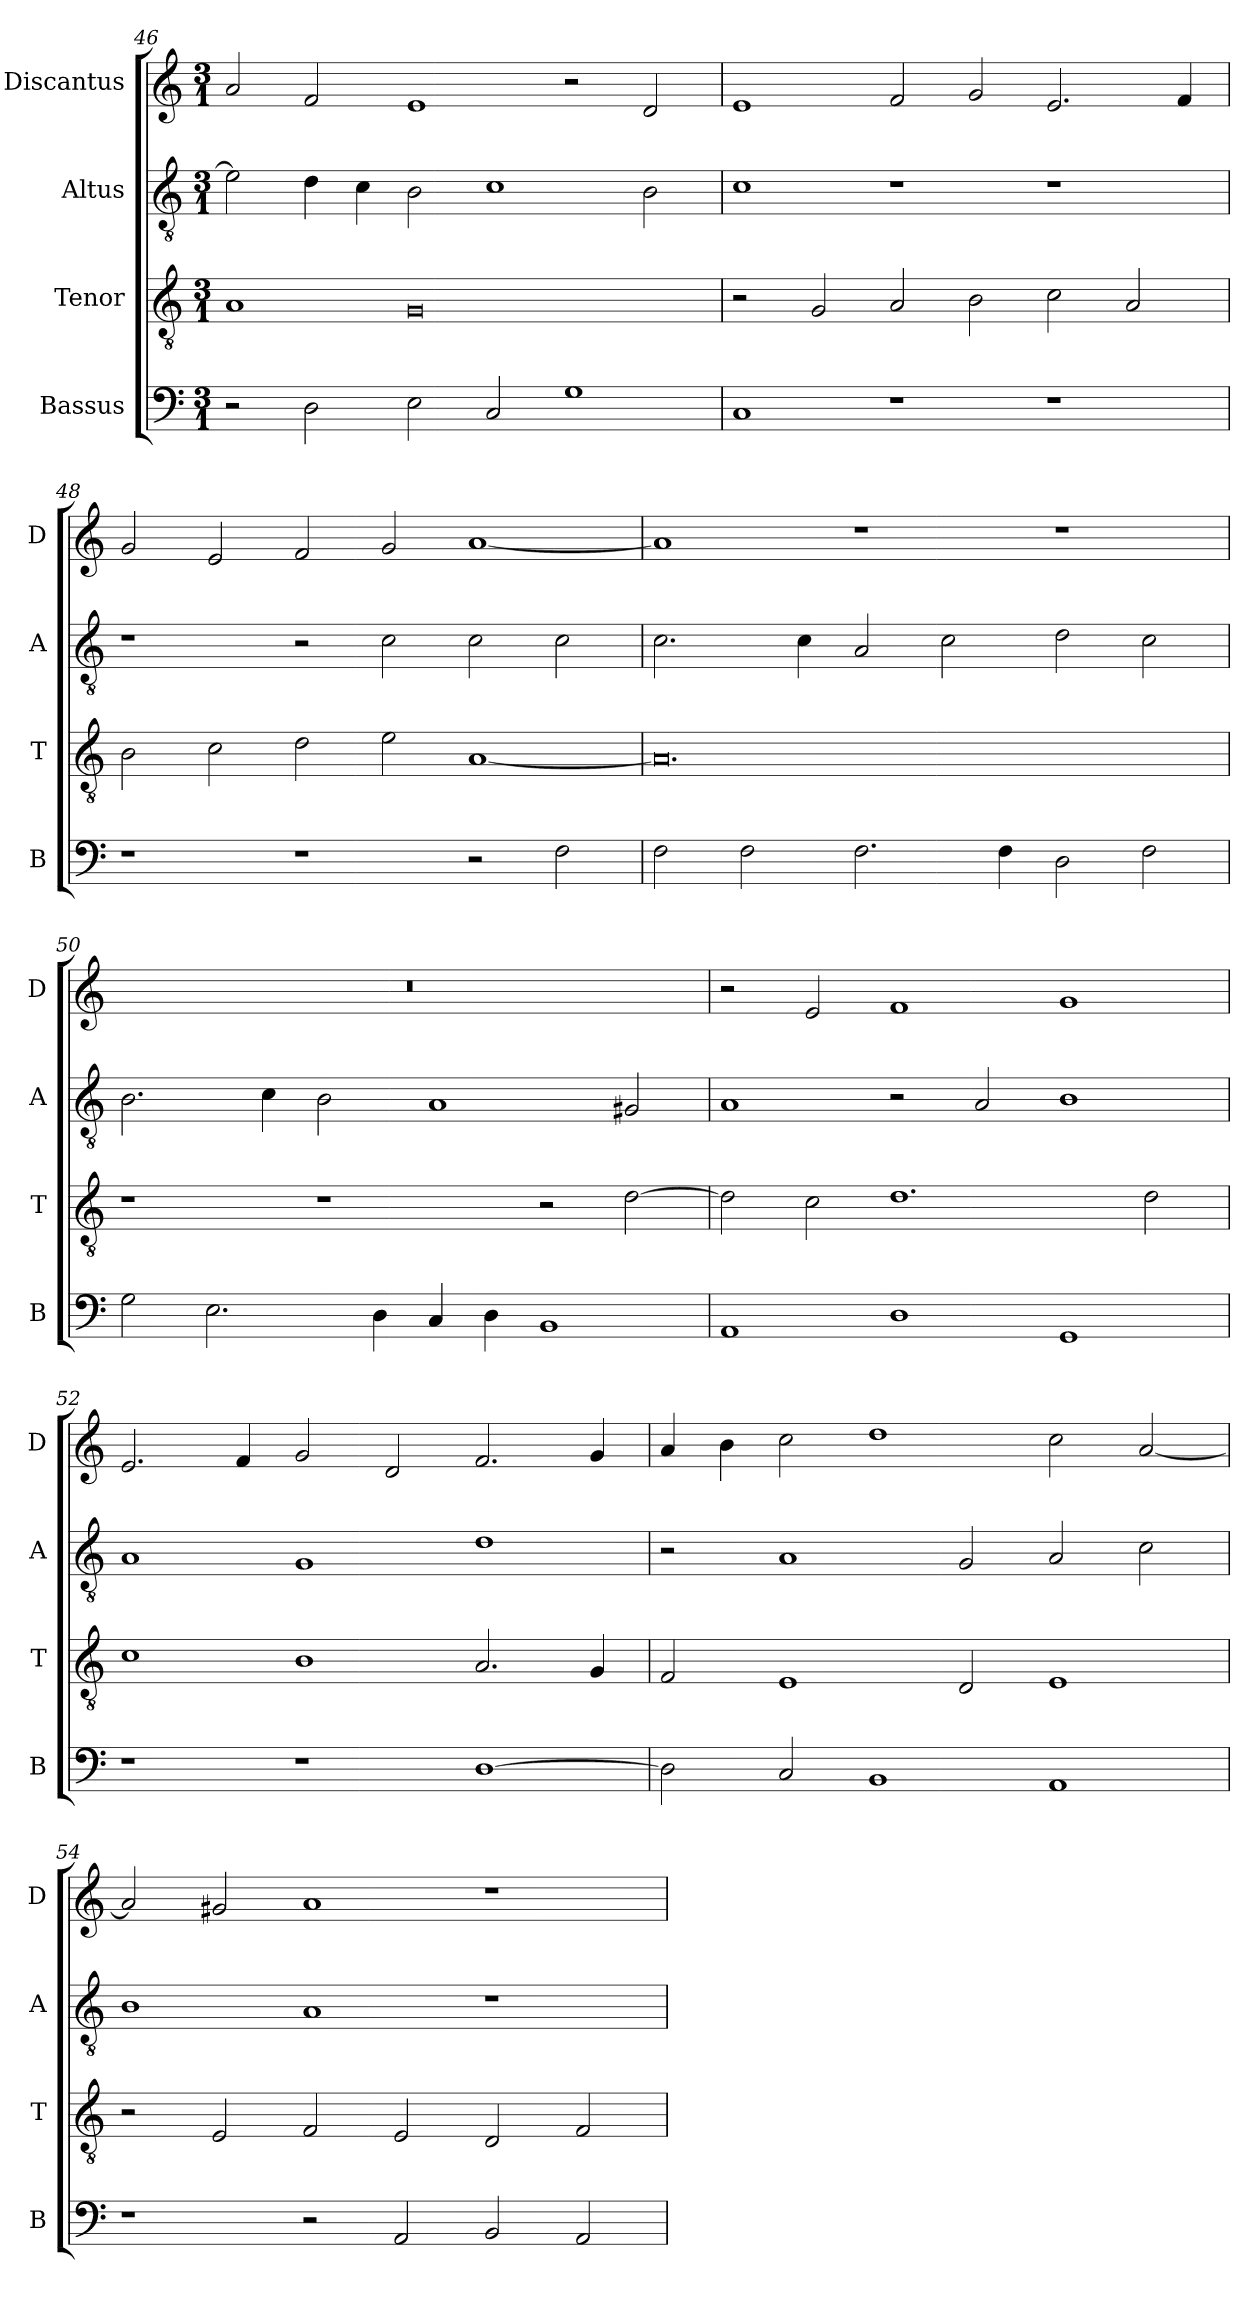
**kern	**kern	**kern	**kern
*part4	*part3	*part2	*part1
*staff4	*staff3	*staff2	*staff1
*I"Bassus	*I"Tenor	*I"Altus	*I"Discantus
*I'B	*I'T	*I'A	*I'D
*clefF4	*clefGv2	*clefGv2	*clefG2
*k[]	*k[]	*k[]	*k[]
*M3/1	*M3/1	*M3/1	*M3/1
=46	=46	=46	=46
2r	1A	2e\]	2a/
2D\	.	4d\	2f/
.	.	4c\	.
2E\	0G	2B\	1e
2C/	.	1c	.
1G	.	.	2r
.	.	2B\	2d/
=47	=47	=47	=47
1C	2r	1c	1e
.	2G/	.	.
1r	2A/	1r	2f/
.	2B\	.	2g/
1r	2c\	1r	2.e/
.	2A/	.	.
.	.	.	4f/
=48	=48	=48	=48
1r	2B\	1r	2g/
.	2c\	.	2e/
1r	2d\	2r	2f/
.	2e\	2c\	2g/
2r	[1A	2c\	[1a
2F\	.	2c\	.
=49	=49	=49	=49
2F\	0.A]	2.c\	1a]
2F\	.	.	.
.	.	4c\	.
2.F\	.	2A/	1r
.	.	2c\	.
4F\	.	.	.
2D\	.	2d\	1r
2F\	.	2c\	.
=50	=50	=50	=50
2G\	1r	2.B\	0.r
2.E\	.	.	.
.	.	4c\	.
.	1r	2B\	.
4D\	.	.	.
4C/	.	1A	.
4D\	.	.	.
1BB	2r	.	.
.	[2d\	2G#X/	.
=51	=51	=51	=51
1AA	2d\]	1A	2r
.	2c\	.	2e/
1D	1.d	2r	1f
.	.	2A/	.
1GG	.	1B	1g
.	2d\	.	.
=52	=52	=52	=52
1r	1c	1A	2.e/
.	.	.	4f/
1r	1B	1G	2g/
.	.	.	2d/
[1D	2.A/	1d	2.f/
.	4G/	.	4g/
=53	=53	=53	=53
2D\]	2F/	2r	4a/
.	.	.	4b\
2C/	1E	1A	2cc\
1BB	.	.	1dd
.	2D/	2G/	.
1AA	1E	2A/	2cc\
.	.	2c\	[2a/
=54	=54	=54	=54
1r	2r	1B	2a/]
.	2E/	.	2g#X/
2r	2F/	1A	1a
2AA/	2E/	.	.
2BB/	2D/	1r	1r
2AA/	2F/	.	.
=	=	=	=
*-	*-	*-	*-
